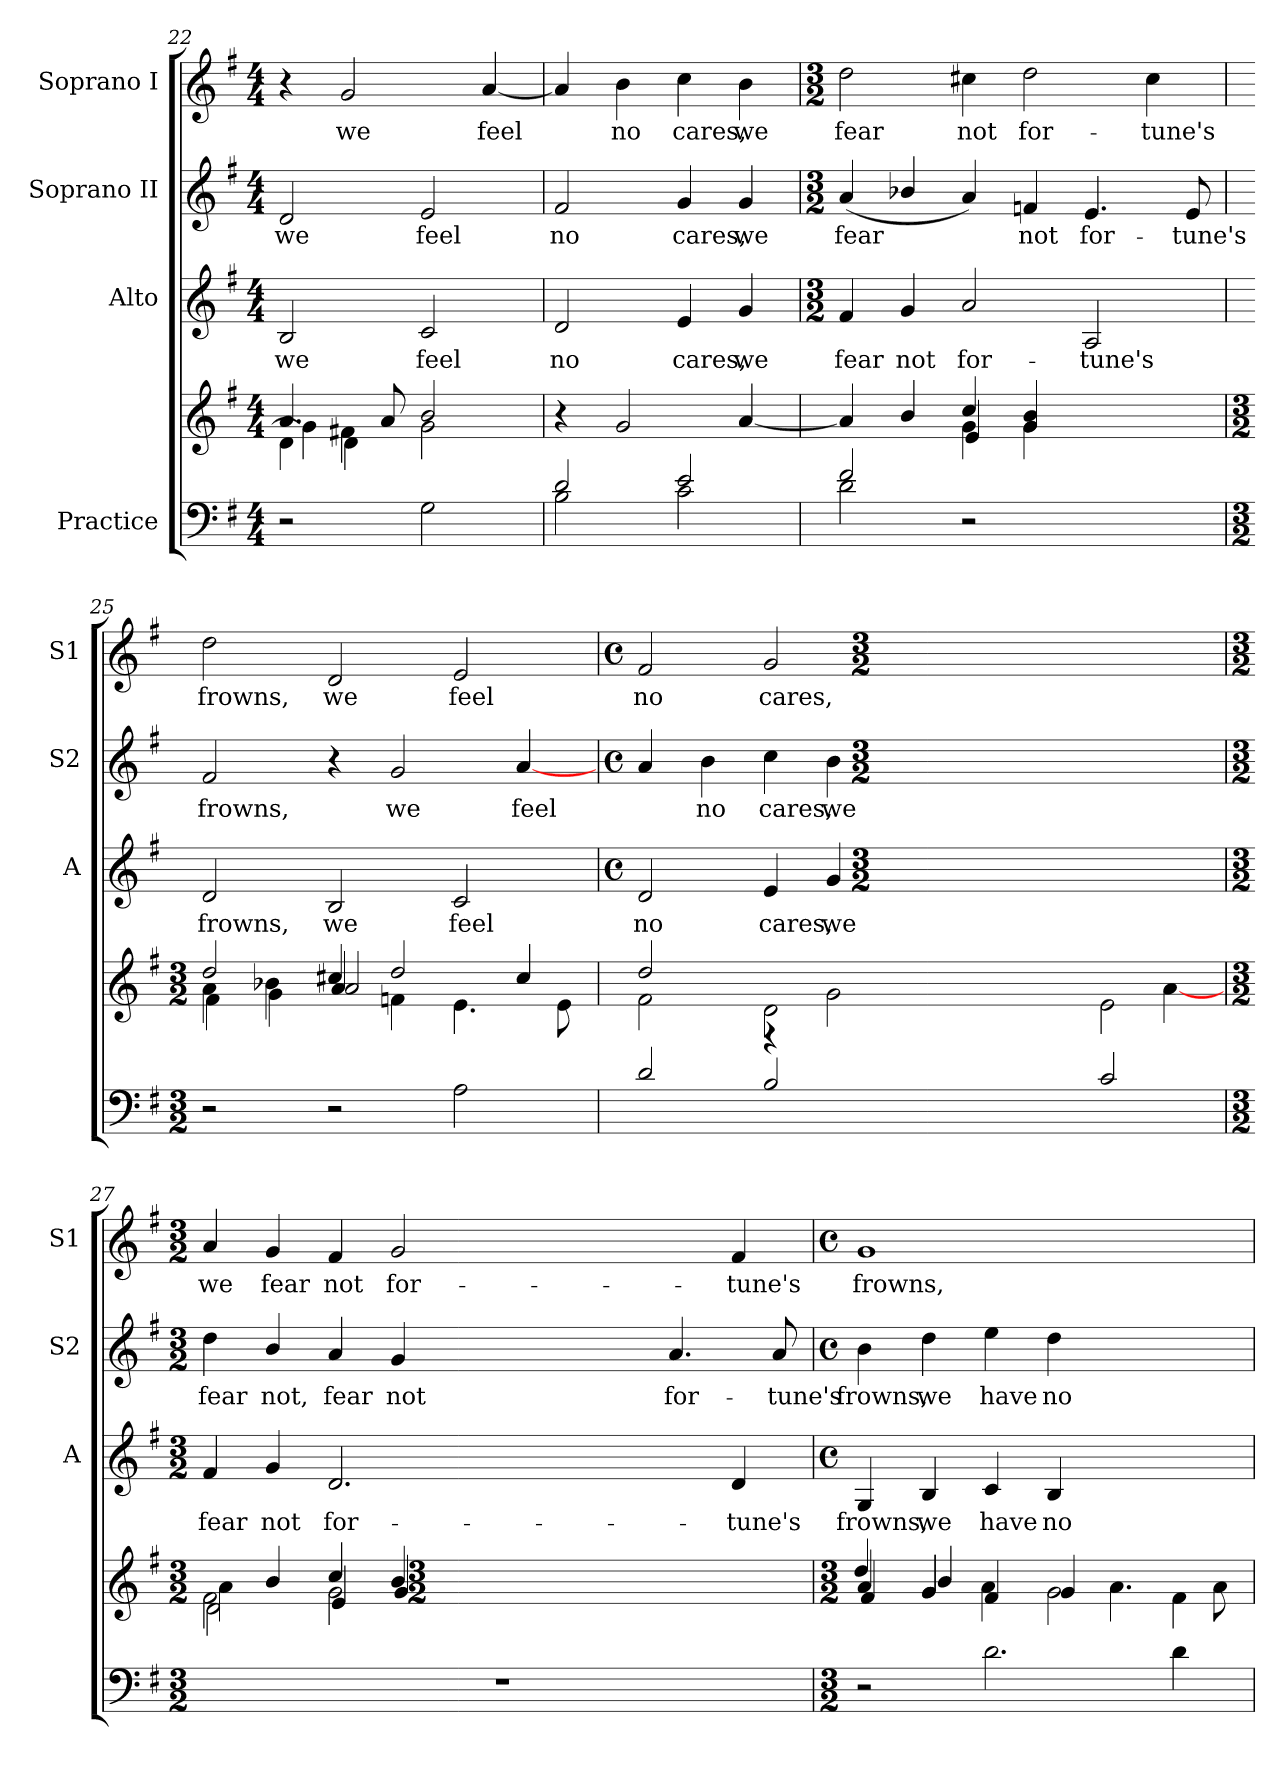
**kern	**kern	**kern	**text	**kern	**text	**kern	**text
*part4	*part4	*part3	*part3	*part2	*part2	*part1	*part1
*staff5	*staff4	*staff3	*staff3	*staff2	*staff2	*staff1	*staff1
*I"Practice	*	*I"Alto	*	*I"Soprano II	*	*I"Soprano I	*
*	*	*I'A	*	*I'S2	*	*I'S1	*
!!LO:LB:g=z
*clefF4	*clefG2	*clefG2	*	*clefG2	*	*clefG2	*
*k[f#]	*k[f#]	*k[f#]	*	*k[f#]	*	*k[f#]	*
*G:	*G:	*G:	*	*G:	*	*G:	*
*M4/4	*M4/4	*M4/4	*	*M4/4	*	*M4/4	*
=22	=22	=22	=22	=22	=22	=22	=22
*^	*^	*	*	*	*	*	*
*	*	*	*^	*	*	*	*	*	*
!	!	!	!	!	!	!LO:LY:b	!	!LO:LY:b	!	!
2ryy	2r	4.a	4g\]	4d\	2B	we	2d	we	4r	.
!	!	!	!	!	!	!	!	!	!	!LO:LY:b
.	.	.	4f#X\	4d\	.	.	.	.	2g	we
.	.	8a	.	.	.	.	.	.	.	.
!	!	!	!	!	!	!LO:LY:b	!	!LO:LY:b	!	!
2G	2ryy	2b/	2g	2ryy	2c	feel	2e	feel	.	.
!	!	!	!	!	!	!	!	!	!	!LO:LY:b
.	.	.	.	.	.	.	.	.	[4a	feel
*	*	*v	*v	*v	*	*	*	*	*	*
=23	=23	=23	=23	=23	=23	=23	=23	=23
*	*^	*	*	*	*	*	*	*
!	!	!	!	!	!LO:LY:b	!	!LO:LY:b	!	!
2d	2B	1ryy	4r	2d	no	2f#	no	4a]	.
!	!	!	!	!	!	!	!	!	!LO:LY:b
.	.	.	2g	.	.	.	.	4b	no
!	!	!	!	!	!LO:LY:b	!	!LO:LY:b	!	!LO:LY:b
2e	2c	.	.	4e	cares,	4g	cares,	4cc	cares,
!	!	!	!	!	!LO:LY:b	!	!LO:LY:b	!	!LO:LY:b
.	.	.	[4a	4g	we	4g	we	4b	we
!!LO:LB:g=z
=24	=24	=24	=24	=24	=24	=24	=24	=24	=24
*	*	*	*	*M3/2	*	*M3/2	*	*M3/2	*
*	*	*	*^	*	*	*	*	*	*
*	*	*	*	*^	*	*	*	*	*	*
!	!	!	!	!	!	!	!LO:LY:b	!	!LO:LY:b	!	!LO:LY:b
2f#	2d	2ryy	4a]	2ryy	2ryy	4f#	fear	(<4a	fear	2dd	fear
!	!	!	!	!	!	!	!LO:LY:b	!	!	!	!
.	.	.	4b/	.	.	4g	not	4b-X/	.	.	.
!	!	!	!	!	!	!	!LO:LY:b	!	!	!	!LO:LY:b
2ryy	2ryy	2r	4cc/	4g	4e	2a	for-	4a)	.	4cc#X	not
!	!	!	!	!	!	!	!	!	!LO:LY:b	!	!LO:LY:b
.	.	.	4b/	4g	4g	.	.	4fn	not	2dd	for-
!	!	!	!	!	!	!	!LO:LY:b	!	!LO:LY:b	!	!
2ryy	2ryy	2ryy	2ryy	2ryy	2ryy	2A	-tune's	4.e	for-	.	.
!	!	!	!	!	!	!	!	!	!	!	!LO:LY:b
.	.	.	.	.	.	.	.	.	.	4cc#	-tune's
!	!	!	!	!	!	!	!	!	!LO:LY:b	!	!
.	.	.	.	.	.	.	.	8e	-tune's	.	.
*v	*v	*v	*	*	*	*	*	*	*	*	*
!!LO:LB:g=z
=25	=25	=25	=25	=25	=25	=25	=25	=25	=25
*M3/2	*M3/2	*	*	*	*	*	*	*	*
*^	*	*	*	*	*	*	*	*	*
!	!	!	!	!	!	!LO:LY:b	!	!LO:LY:b	!	!LO:LY:b
1ryy	2r	2dd/	4a\	4f#\	2d	frowns,	2f#	frowns,	2dd	frowns,
.	.	.	4b-X\	4g\	.	.	.	.	.	.
!	!	!	!	!	!	!LO:LY:b	!	!	!	!LO:LY:b
.	2r	4cc#X/	4a/	2a	2B	we	4r	.	2d	we
!	!	!	!	!	!	!	!	!LO:LY:b	!	!
.	.	2dd/	4fn\	.	.	.	2g	we	.	.
!	!	!	!	!	!	!LO:LY:b	!	!	!	!LO:LY:b
2A	2ryy	.	4.e\	2ryy	2c	feel	.	.	2e	feel
!	!	!	!	!	!	!	!	!LO:LY:b	!	!
.	.	4cc#/	.	.	.	.	[4a	feel	.	.
.	.	.	8e\	.	.	.	.	.	.	.
*	*	*v	*v	*v	*	*	*	*	*	*
=26	=26	=26	=26	=26	=26	=26	=26	=26
*	*	*	*M4/4	*	*M4/4	*	*M4/4	*
*	*	*	*met(c)	*	*met(c)	*	*met(c)	*
*	*	*^	*	*	*	*	*	*
!	!LO:N:vis=1	!	!	!	!LO:LY:b	!	!	!	!LO:LY:b
2d	1.ryy	2dd/	2f#\	2d	no	4a	.	2f#	no
!	!	!	!	!	!	!	!LO:LY:b	!	!
.	.	.	.	.	.	4b	no	.	.
!	!	!	!	!	!LO:LY:b	!	!LO:LY:b	!	!LO:LY:b
2B	.	2d\	4r	4e	cares,	4cc	cares,	2g	cares,
!	!	!	!	!	!LO:LY:b	!	!LO:LY:b	!	!
.	.	.	2g	4g	we	4b	we	.	.
*	*	*	*	*M3/2	*	*M3/2	*	*M3/2	*
2c	.	2e\	.	2ryy	.	2ryy	.	2ryy	.
.	.	.	[4a	.	.	.	.	.	.
*v	*v	*	*	*	*	*	*	*	*
*	*v	*v	*	*	*	*	*	*
!!LO:LB:g=z
=27	=27	=27	=27	=27	=27	=27	=27
*M3/2	*M3/2	*M3/2	*	*M3/2	*	*M3/2	*
*	*^	*	*	*	*	*	*
*	*	*^	*	*	*	*	*	*
!	!	!	!	!	!LO:LY:b	!	!LO:LY:b	!	!LO:LY:b
1.r	2f#\	4a	2d\	4f#	fear	4dd	fear	4a	we
!	!	!	!	!	!LO:LY:b	!	!LO:LY:b	!	!LO:LY:b
.	.	4b/	.	4g	not	4b/	not,	4g	fear
!	!	!	!	!	!LO:LY:b	!	!LO:LY:b	!	!LO:LY:b
.	2g\	4cc/	4e	2.d	for-	4a	fear	4f#	not
!	!	!	!	!	!	!	!LO:LY:b	!	!LO:LY:b
.	.	4b/	4g	.	.	4g	not	2g	for-
*M3/2	*M3/2	*	*	*	*	*	*	*	*
!	!	!	!	!	!	!	!LO:LY:b	!	!
.	2ryy	2ryy	2ryy	.	.	4.a	for-	.	.
!	!	!	!	!	!LO:LY:b	!	!	!	!LO:LY:b
.	.	.	.	4d	-tune's	.	.	4f#	-tune's
!	!	!	!	!	!	!	!LO:LY:b	!	!
.	.	.	.	.	.	8a	-tune's	.	.
!!LO:LB:g=z
=28	=28	=28	=28	=28	=28	=28	=28	=28	=28
*M3/2	*M3/2	*	*	*M4/4	*	*M4/4	*	*M4/4	*
*	*	*	*	*met(c)	*	*met(c)	*	*met(c)	*
*^	*	*	*	*	*	*	*	*	*
!	!	!	!	!	!	!LO:LY:b	!	!LO:LY:b	!	!LO:LY:b
2ryy	2r	4a	4dd/	4f#	4G	frowns,	4b	frowns,	1g	frowns,
!	!	!	!	!	!	!LO:LY:b	!	!LO:LY:b	!	!
.	.	4g	4b/	4g	4B	we	4dd	we	.	.
!	!	!	!	!	!	!LO:LY:b	!	!LO:LY:b	!	!
2.d\	2ryy	4f#	4a	1ryy	4c	have	4ee	have	.	.
!	!	!	!	!	!	!LO:LY:b	!	!LO:LY:b	!	!
.	.	2g\	4g/	.	4B	no	4dd	no	.	.
.	2ryy	.	4.a	.	2ryy	.	2ryy	.	2ryy	.
4d\	.	4f#\	.	.	.	.	.	.	.	.
.	.	.	8a	.	.	.	.	.	.	.
*v	*v	*	*	*	*	*	*	*	*	*
*	*v	*v	*v	*	*	*	*	*	*
=	=	=	=	=	=	=	=
*-	*-	*-	*-	*-	*-	*-	*-
